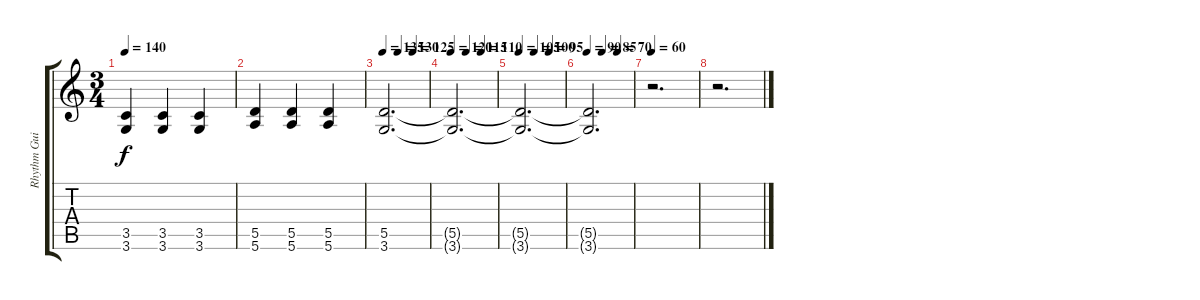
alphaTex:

\track ("Rhythm Guitar 2" "Rhythm Gui") {instrument overdrivenguitar}
\staff {score tabs}
\tuning (E4 B3 G3 D3 A2 E2) {hide}
\ts (3 4)
\tempo 140
\clef g2
\ks c
(3.5 3.6).4{dy f} (3.5 3.6).4 (3.5 3.6).4 |
(5.5 5.6).4 (5.5 5.6).4 (5.5 5.6).4 |
\tempo 135
\tempo (130 0.3333333333333333)
\tempo (125 0.6666666666666666)
(5.5 3.6).2{d} |
\tempo 120
\tempo (115 0.3333333333333333)
\tempo (110 0.6666666666666666)
(5.5{t} 3.6{t}).2{d} |
\tempo 105
\tempo (100 0.3333333333333333)
\tempo (95 0.6666666666666666)
(5.5{t} 3.6{t}).2{d} |
\tempo 90
\tempo (85 0.3333333333333333)
\tempo (70 0.6666666666666666)
(5.5{t} 3.6{t}).2{d} |
\tempo 60
r.2{d} |
r.2{d}
